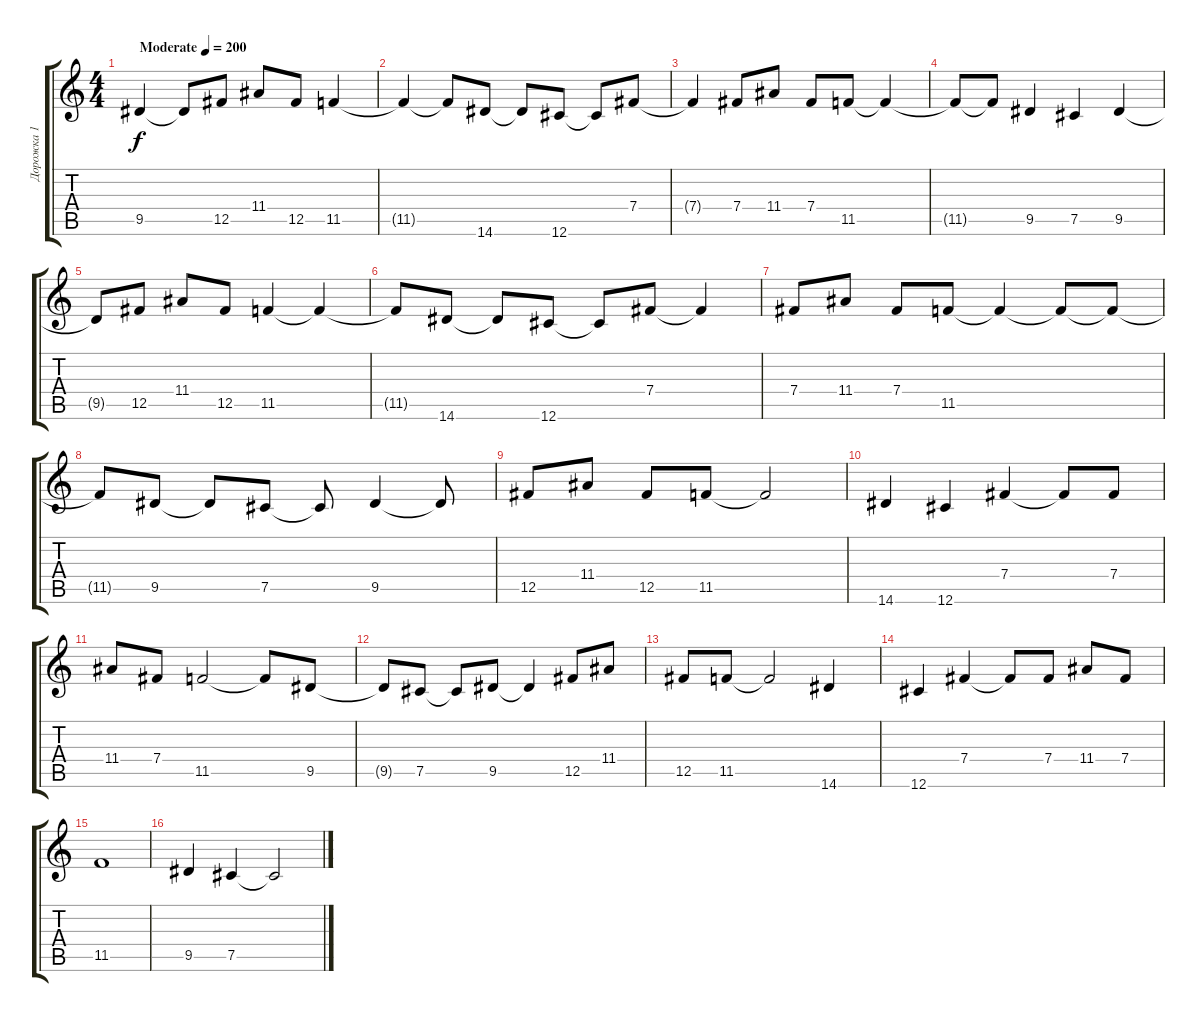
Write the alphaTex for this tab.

\track ("Дорожка 1" "Дорожка 1") {instrument overdrivenguitar}
\staff {score tabs}
\tuning (Db4 Ab3 E3 B2 Gb2 Db2) {hide}
\ts (4 4)
\tempo (200 "Moderate")
\tempo 160
\tempo (200 "Moderate")
\clef g2
\ks c
9.5.4{dy f instrument overdrivenguitar} 9.5{t}.8 12.5.8 11.4.8 12.5.8 11.5.4 |
11.5{t}.4 11.5{t}.8 14.6.8 14.6{t}.8 12.6.8 12.6{t}.8 7.4.8 |
7.4{t}.4 7.4.8 11.4.8 7.4.8 11.5.8 11.5{t}.4 |
11.5{t}.8 11.5{t}.8 9.5.4 7.5.4 9.5.4 |
9.5{t}.8 12.5.8 11.4.8 12.5.8 11.5.4 11.5{t}.4 |
11.5{t}.8 14.6.8 14.6{t}.8 12.6.8 12.6{t}.8 7.4.8 7.4{t}.4 |
7.4.8 11.4.8 7.4.8 11.5.8 11.5{t}.4 11.5{t}.8 11.5{t}.8 |
11.5{t}.8 9.5.8 9.5{t}.8 7.5.8 7.5{t}.8 9.5.4 9.5{t}.8 |
12.5.8 11.4.8 12.5.8 11.5.8 11.5{t}.2 |
14.6.4 12.6.4 7.4.4 7.4{t}.8 7.4.8 |
11.4.8 7.4.8 11.5.2 11.5{t}.8 9.5.8 |
9.5{t}.8 7.5.8 7.5{t}.8 9.5.8 9.5{t}.4 12.5.8 11.4.8 |
12.5.8 11.5.8 11.5{t}.2 14.6.4 |
12.6.4 7.4.4 7.4{t}.8 7.4.8 11.4.8 7.4.8 |
11.5.1 |
9.5.4 7.5.4 7.5{t}.2
